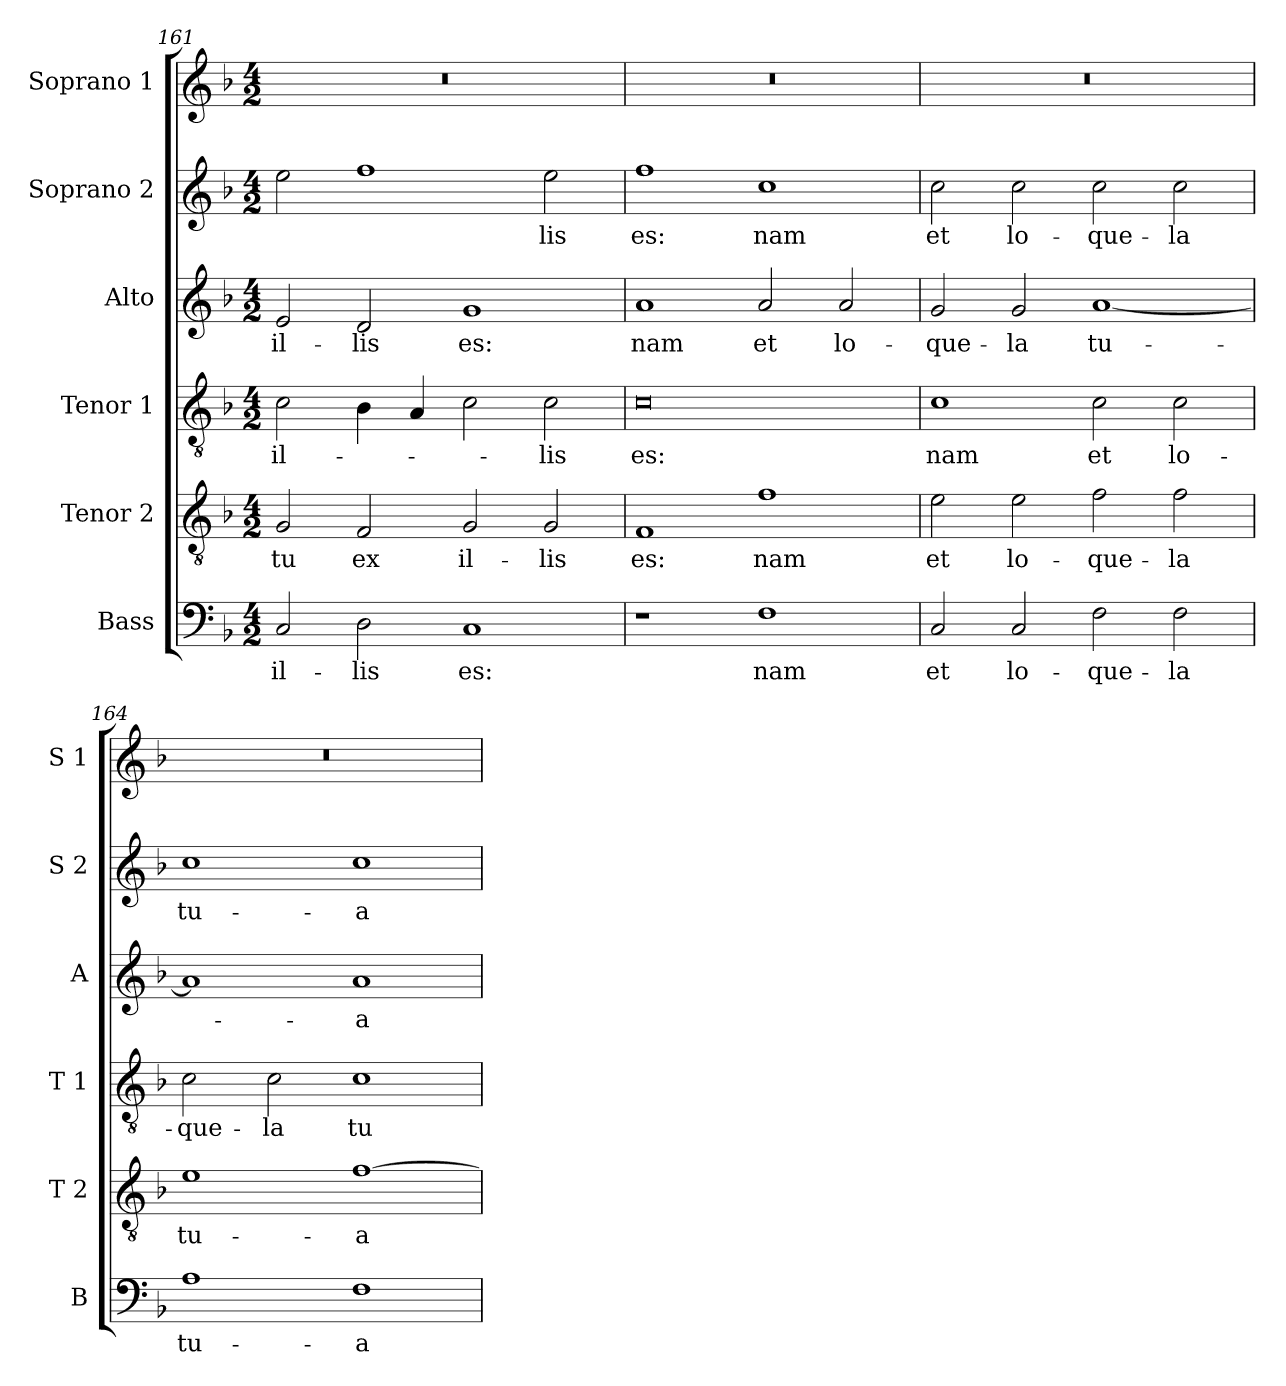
**kern	**text	**kern	**text	**kern	**text	**kern	**text	**kern	**text	**kern
*part6	*part6	*part5	*part5	*part4	*part4	*part3	*part3	*part2	*part2	*part1
*staff6	*staff6	*staff5	*staff5	*staff4	*staff4	*staff3	*staff3	*staff2	*staff2	*staff1
*I"Bass	*	*I"Tenor 2	*	*I"Tenor 1	*	*I"Alto	*	*I"Soprano 2	*	*I"Soprano 1
*I'B	*	*I'T 2	*	*I'T 1	*	*I'A	*	*I'S 2	*	*I'S 1
*clefF4	*	*clefGv2	*	*clefGv2	*	*clefG2	*	*clefG2	*	*clefG2
*k[b-]	*	*k[b-]	*	*k[b-]	*	*k[b-]	*	*k[b-]	*	*k[b-]
*F:	*	*F:	*	*F:	*	*F:	*	*F:	*	*F:
*M4/2	*	*M4/2	*	*M4/2	*	*M4/2	*	*M4/2	*	*M4/2
=161	=161	=161	=161	=161	=161	=161	=161	=161	=161	=161
!	!LO:LY:b	!	!	!	!	!	!	!	!	!
!	!	!	!LO:LY:b	!	!	!	!	!	!	!
!	!	!	!	!	!LO:LY:b	!	!	!	!	!
!	!	!	!	!	!	!	!LO:LY:b	!	!	!
2C/	il-	2G/	tu	2c\	il-	2e/	il-	2ee\	.	0r
!	!LO:LY:b	!	!	!	!	!	!	!	!	!
!	!	!	!LO:LY:b	!	!	!	!	!	!	!
!	!	!	!	!	!	!	!LO:LY:b	!	!	!
2D\	-lis	2F/	ex	4B-\	.	2d/	-lis	1ff	.	.
.	.	.	.	4A/	.	.	.	.	.	.
!	!LO:LY:b	!	!	!	!	!	!	!	!	!
!	!	!	!LO:LY:b	!	!	!	!	!	!	!
!	!	!	!	!	!	!	!LO:LY:b	!	!	!
1C	es:	2G/	il-	2c\	.	1g	es:	.	.	.
!	!	!	!LO:LY:b	!	!	!	!	!	!	!
!	!	!	!	!	!LO:LY:b	!	!	!	!	!
!	!	!	!	!	!	!	!	!	!LO:LY:b	!
.	.	2G/	-lis	2c\	-lis	.	.	2ee\	-lis	.
=162	=162	=162	=162	=162	=162	=162	=162	=162	=162	=162
!	!	!	!LO:LY:b	!	!	!	!	!	!	!
!	!	!	!	!	!LO:LY:b	!	!	!	!	!
!	!	!	!	!	!	!	!LO:LY:b	!	!	!
!	!	!	!	!	!	!	!	!	!LO:LY:b	!
1r	.	1F	es:	0c	es:	1a	nam	1ff	es:	0r
!	!LO:LY:b	!	!	!	!	!	!	!	!	!
!	!	!	!LO:LY:b	!	!	!	!	!	!	!
!	!	!	!	!	!	!	!LO:LY:b	!	!	!
!	!	!	!	!	!	!	!	!	!LO:LY:b	!
1F	nam	1f	nam	.	.	2a/	et	1cc	nam	.
!	!	!	!	!	!	!	!LO:LY:b	!	!	!
.	.	.	.	.	.	2a/	lo-	.	.	.
=163	=163	=163	=163	=163	=163	=163	=163	=163	=163	=163
!	!LO:LY:b	!	!	!	!	!	!	!	!	!
!	!	!	!LO:LY:b	!	!	!	!	!	!	!
!	!	!	!	!	!LO:LY:b	!	!	!	!	!
!	!	!	!	!	!	!	!LO:LY:b	!	!	!
!	!	!	!	!	!	!	!	!	!LO:LY:b	!
2C/	et	2e\	et	1c	nam	2g/	-que-	2cc\	et	0r
!	!LO:LY:b	!	!	!	!	!	!	!	!	!
!	!	!	!LO:LY:b	!	!	!	!	!	!	!
!	!	!	!	!	!	!	!LO:LY:b	!	!	!
!	!	!	!	!	!	!	!	!	!LO:LY:b	!
2C/	lo-	2e\	lo-	.	.	2g/	-la	2cc\	lo-	.
!	!LO:LY:b	!	!	!	!	!	!	!	!	!
!	!	!	!LO:LY:b	!	!	!	!	!	!	!
!	!	!	!	!	!LO:LY:b	!	!	!	!	!
!	!	!	!	!	!	!	!LO:LY:b	!	!	!
!	!	!	!	!	!	!	!	!	!LO:LY:b	!
2F\	-que-	2f\	-que-	2c\	et	[1a	tu-	2cc\	-que-	.
!	!LO:LY:b	!	!	!	!	!	!	!	!	!
!	!	!	!LO:LY:b	!	!	!	!	!	!	!
!	!	!	!	!	!LO:LY:b	!	!	!	!	!
!	!	!	!	!	!	!	!	!	!LO:LY:b	!
2F\	-la	2f\	-la	2c\	lo-	.	.	2cc\	-la	.
=164	=164	=164	=164	=164	=164	=164	=164	=164	=164	=164
!	!LO:LY:b	!	!	!	!	!	!	!	!	!
!	!	!	!LO:LY:b	!	!	!	!	!	!	!
!	!	!	!	!	!LO:LY:b	!	!	!	!	!
!	!	!	!	!	!	!	!	!	!LO:LY:b	!
1A	tu-	1e	tu-	2c\	-que-	1a]	.	1cc	tu-	0r
!	!	!	!	!	!LO:LY:b	!	!	!	!	!
.	.	.	.	2c\	-la	.	.	.	.	.
!	!LO:LY:b	!	!	!	!	!	!	!	!	!
!	!	!	!LO:LY:b	!	!	!	!	!	!	!
!	!	!	!	!	!LO:LY:b	!	!	!	!	!
!	!	!	!	!	!	!	!LO:LY:b	!	!	!
!	!	!	!	!	!	!	!	!	!LO:LY:b	!
1F	-a	[1f	-a	1c	tu-	1a	-a	1cc	-a	.
=	=	=	=	=	=	=	=	=	=	=
*-	*-	*-	*-	*-	*-	*-	*-	*-	*-	*-
